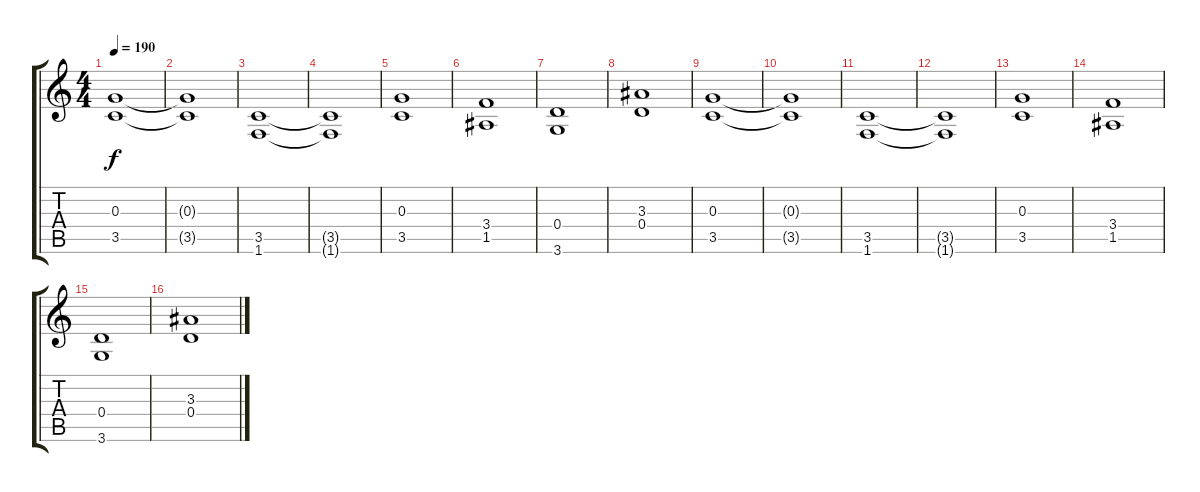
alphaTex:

\track "" {instrument distortionguitar}
\staff {score tabs}
\tuning (E4 B3 G3 D3 A2 E2) {hide}
\ts (4 4)
\tempo 190
\clef g2
\ks c
(0.3 3.5).1{dy f} |
(0.3{t} 3.5{t}).1 |
(3.5 1.6).1 |
(3.5{t} 1.6{t}).1 |
(0.3 3.5).1 |
(3.4 1.5).1 |
(0.4 3.6).1 |
(3.3 0.4).1 |
(0.3 3.5).1 |
(0.3{t} 3.5{t}).1 |
(3.5 1.6).1 |
(3.5{t} 1.6{t}).1 |
(0.3 3.5).1 |
(3.4 1.5).1 |
(0.4 3.6).1 |
(3.3 0.4).1
